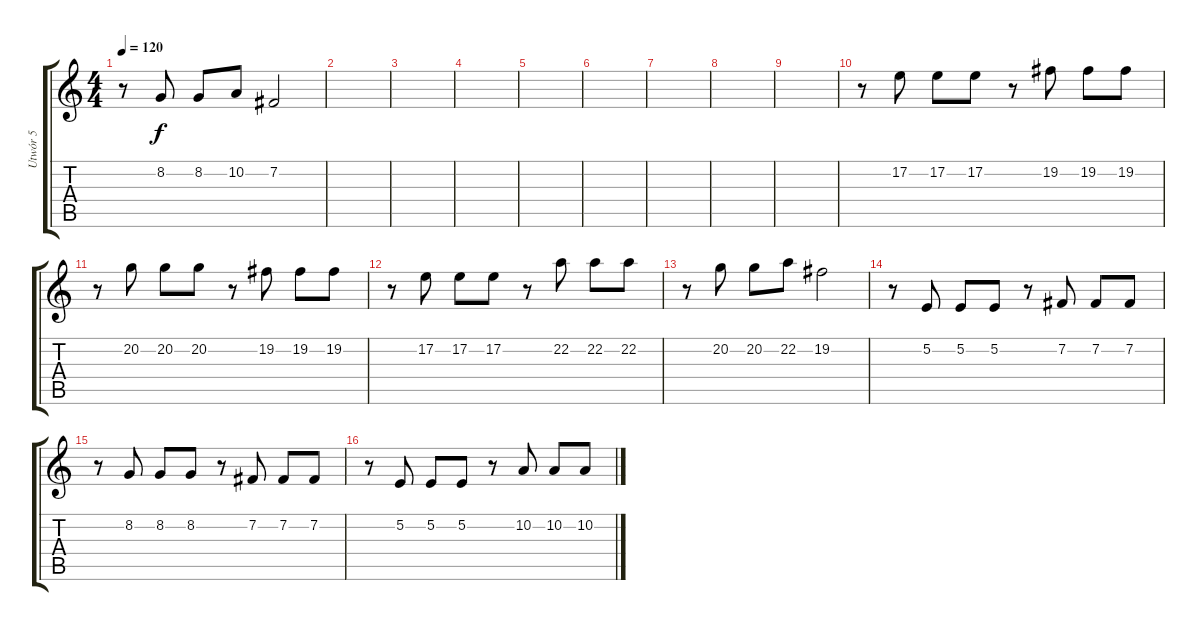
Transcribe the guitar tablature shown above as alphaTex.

\track ("Utwór 5" "Utwór 5") {instrument pad4choir}
\staff {score tabs}
\tuning (E4 B3 G3 D3 A2 E2) {hide}
\ts (4 4)
\tempo 120
\clef g2
\ks c
r.8{dy f} 8.2.8 8.2.8 10.2.8 7.2.2 |
|
|
|
|
|
|
|
|
r.8 17.2.8 17.2.8 17.2.8 r.8 19.2.8 19.2.8 19.2.8 |
r.8 20.2.8 20.2.8 20.2.8 r.8 19.2.8 19.2.8 19.2.8 |
r.8 17.2.8 17.2.8 17.2.8 r.8 22.2.8 22.2.8 22.2.8 |
r.8 20.2.8 20.2.8 22.2.8 19.2.2 |
r.8 5.2.8 5.2.8 5.2.8 r.8 7.2.8 7.2.8 7.2.8 |
r.8 8.2.8 8.2.8 8.2.8 r.8 7.2.8 7.2.8 7.2.8 |
r.8 5.2.8 5.2.8 5.2.8 r.8 10.2.8 10.2.8 10.2.8
